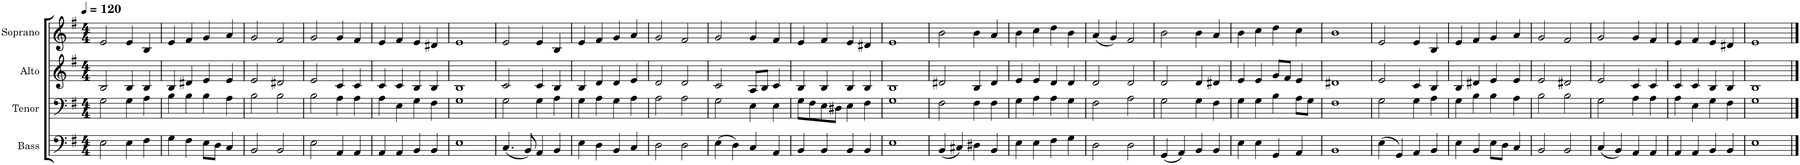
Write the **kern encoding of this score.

**kern	**kern	**kern	**kern
*part4	*part3	*part2	*part1
*staff4	*staff3	*staff2	*staff1
*I"Bass	*I"Tenor	*I"Alto	*I"Soprano
*I'B.	*I'T.	*I'A.	*I'S.
*clefF4	*clefF4	*clefG2	*clefG2
*k[f#]	*k[f#]	*k[f#]	*k[f#]
*M4/4	*M4/4	*M4/4	*M4/4
*MM120	*MM120	*MM120	*MM120
=1	=1	=1	=1
2E\	2G\	2B/	2e/
4E\	4G\	4B/	4e/
4F#\	4A\	4B/	4B/
=2	=2	=2	=2
4G\	4B\	4B/	4e/
4F#\	4B\	4d#X/	4f#/
8E\L	4B\	4e/	4g/
8D\J	.	.	.
4C/	4A\	4e/	4a/
=3	=3	=3	=3
2BB/	2B\	2e/	2g/
2BB/	2B\	2d#X/	2f#/
=4	=4	=4	=4
2E\	2B\	2e/	2g/
4AA/	4A\	4c/	4g/
4AA/	4A\	4c/	4f#/
=5	=5	=5	=5
4AA/	4A\	4c/	4e/
4AA/	4E\	4c/	4f#/
4BB/	4G\	4B/	4e/
4BB/	4F#\	4B/	4d#X/
=6	=6	=6	=6
1E	1G	1B	1e
=7	=7	=7	=7
(4.C/	2G\	2c/	2e/
8BB/)	.	.	.
4AA/	4G\	4c/	4e/
4BB/	4A\	4B/	4B/
=8	=8	=8	=8
4E\	4G\	4B/	4e/
4D\	4A\	4d/	4f#/
4BB/	4G\	4d/	4g/
4C/	4A\	4e/	4a/
=9	=9	=9	=9
2D\	2A\	2d/	2g/
2D\	2A\	2d/	2f#/
=10	=10	=10	=10
(4E\	2G\	2c/	2g/
4D\)	.	.	.
4C/	4E\	8A/L	4g/
.	.	8B/J	.
4AA/	4E\	4c/	4f#/
=11	=11	=11	=11
4BB/	8G\L	4B/	4e/
.	8F#\	.	.
4BB/	8E\	4B/	4f#/
.	8D#X\J	.	.
4BB/	4E\	4B/	4e/
4BB/	4F#\	4B/	4d#X/
=12	=12	=12	=12
1E	1G	1B	1e
=13	=13	=13	=13
(4BB/	2F#\	2d#X/	2b\
4C#X/)	.	.	.
4D#X\	4F#\	4B/	4b\
4BB/	4F#\	4d#/	4a/
=14	=14	=14	=14
4E\	4G\	4e/	4b\
4E\	4A\	4e/	4cc\
4F#\	4A\	4d/	4dd\
4G\	4G\	4d/	4b\
=15	=15	=15	=15
2D\	2F#\	2d/	(4a/
.	.	.	4g/)
2D\	2A\	2d/	2f#/
=16	=16	=16	=16
(4GG/	2G\	2d/	2b\
4AA/)	.	.	.
4BB/	4G\	4d/	4b\
4BB/	4F#\	4d#X/	4a/
=17	=17	=17	=17
4E\	4G\	4e/	4b\
4E\	4G\	4e/	4cc\
4GG/	4B\	8g/L	4dd\
.	.	8f#/J	.
4AA/	8A\L	4e/	4cc\
.	8G\J	.	.
=18	=18	=18	=18
1BB	1F#	1d#X	1b
=19	=19	=19	=19
(4E\	2G\	2e/	2e/
4GG/)	.	.	.
4AA/	4G\	4c/	4e/
4BB/	4A\	4B/	4B/
=20	=20	=20	=20
4E\	4G\	4B/	4e/
4BB/	4B\	4d#X/	4f#/
8E\L	4B\	4e/	4g/
8D\J	.	.	.
4C/	4A\	4e/	4a/
=21	=21	=21	=21
2BB/	2B\	2e/	2g/
2BB/	2B\	2d#X/	2f#/
=22	=22	=22	=22
(4C/	2G\	2e/	2g/
4BB/)	.	.	.
4AA/	4A\	4c/	4g/
4AA/	4A\	4c/	4f#/
=23	=23	=23	=23
4AA/	4A\	4c/	4e/
4AA/	4E\	4c/	4f#/
4BB/	4G\	4B/	4e/
4BB/	4F#\	4B/	4d#X/
=24	=24	=24	=24
1E	1G	1B	1e
==	==	==	==
*-	*-	*-	*-
